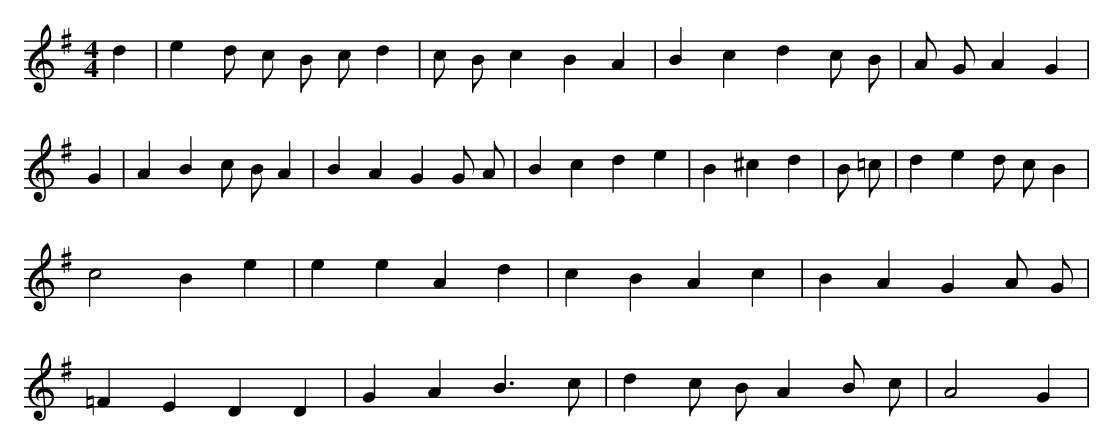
X:1
M:4/4
L:1/8
K:G
d2 | e2 d c B c d2 | c B c2 B2 A2 | B2 c2 d2 c B | A G A2 G2 | G2 | A2 B2 c B A2 | B2 A2 G2 G A | B2 c2 d2 e2 | B2 ^c2 d2 | B =c | d2 e2 d c B2 | c4 B2 e2 | e2 e2 A2 d2 | c2 B2 A2 c2 | B2 A2 G2 A G | =F2 E2 D2 D2 | G2 A2 B3 c | d2 c B A2 B c | A4 G2 |
